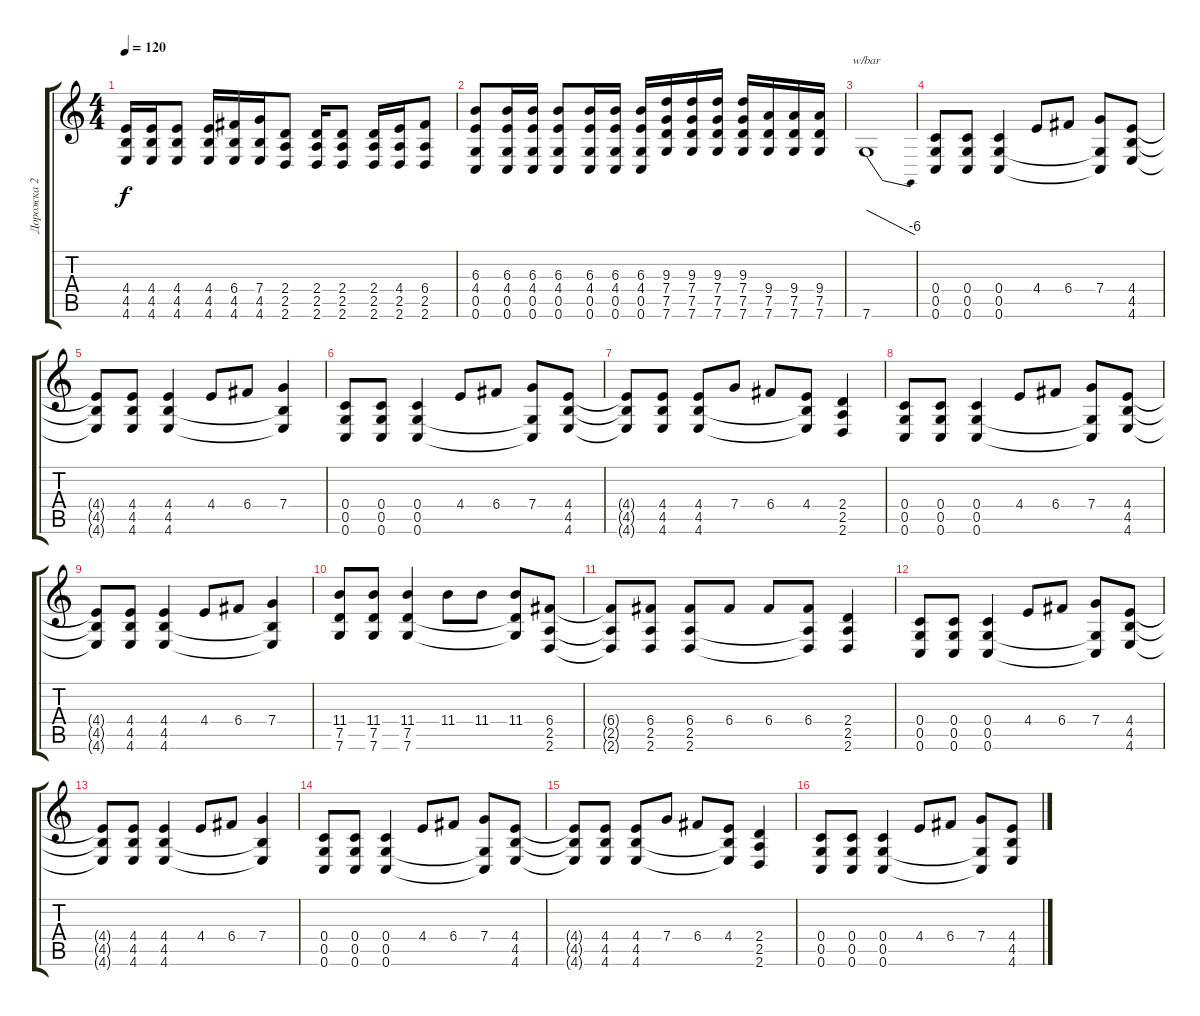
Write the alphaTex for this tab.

\track ("Дорожка 2" "Дорожка 2") {instrument distortionguitar}
\staff {score tabs}
\tuning (D4 A3 F3 C3 G2 C2) {hide}
\ts (4 4)
\tempo 120
\clef g2
\ks c
(4.4 4.5 4.6).16{dy f} (4.4 4.5 4.6).16 (4.4 4.5 4.6).8 (4.4 4.5 4.6).16 (6.4 4.5 4.6).16 (7.4 4.5 4.6).16 (2.4 2.5 2.6).8 (2.4 2.5 2.6).16 (2.4 2.5 2.6).8 (2.4 2.5 2.6).16 (4.4 2.5 2.6).16 (6.4 2.5 2.6).8 |
(6.3 4.4 0.5 0.6).8 (6.3 4.4 0.5 0.6).16 (6.3 4.4 0.5 0.6).16 (6.3 4.4 0.5 0.6).8 (6.3 4.4 0.5 0.6).16 (6.3 4.4 0.5 0.6).16 (6.3 4.4 0.5 0.6).16 (9.3 7.4 7.5 7.6).16 (9.3 7.4 7.5 7.6).16 (9.3 7.4 7.5 7.6).16 (9.3 7.4 7.5 7.6).16 (9.4 7.5 7.6).16 (9.4 7.5 7.6).16 (9.4 7.5 7.6).16 |
7.6.1{tbe (dive default 0 0 60 -24)} |
(0.4 0.5 0.6).8 (0.4 0.5 0.6).8 (0.4 0.5 0.6).4 4.4.8 6.4.8 (7.4 0.5{t} 0.6{t}).8 (4.4 4.5 4.6).8 |
(4.4{t} 4.5{t} 4.6{t}).8 (4.4 4.5 4.6).8 (4.4 4.5 4.6).4 4.4.8 6.4.8 (7.4 4.5{t} 4.6{t}).4 |
(0.4 0.5 0.6).8 (0.4 0.5 0.6).8 (0.4 0.5 0.6).4 4.4.8 6.4.8 (7.4 0.5{t} 0.6{t}).8 (4.4 4.5 4.6).8 |
(4.4{t} 4.5{t} 4.6{t}).8 (4.4 4.5 4.6).8 (4.4 4.5 4.6).8 7.4.8 6.4.8 (4.4 4.5{t} 4.6{t}).8 (2.4 2.5 2.6).4 |
(0.4 0.5 0.6).8 (0.4 0.5 0.6).8 (0.4 0.5 0.6).4 4.4.8 6.4.8 (7.4 0.5{t} 0.6{t}).8 (4.4 4.5 4.6).8 |
(4.4{t} 4.5{t} 4.6{t}).8 (4.4 4.5 4.6).8 (4.4 4.5 4.6).4 4.4.8 6.4.8 (7.4 4.5{t} 4.6{t}).4 |
(11.4 7.5 7.6).8 (11.4 7.5 7.6).8 (11.4 7.5 7.6).4 11.4.8 11.4.8 (11.4 7.5{t} 7.6{t}).8 (6.4 2.5 2.6).8 |
(6.4{t} 2.5{t} 2.6{t}).8 (6.4 2.5 2.6).8 (6.4 2.5 2.6).8 6.4.8 6.4.8 (6.4 2.5{t} 2.6{t}).8 (2.4 2.5 2.6).4 |
(0.4 0.5 0.6).8 (0.4 0.5 0.6).8 (0.4 0.5 0.6).4 4.4.8 6.4.8 (7.4 0.5{t} 0.6{t}).8 (4.4 4.5 4.6).8 |
(4.4{t} 4.5{t} 4.6{t}).8 (4.4 4.5 4.6).8 (4.4 4.5 4.6).4 4.4.8 6.4.8 (7.4 4.5{t} 4.6{t}).4 |
(0.4 0.5 0.6).8 (0.4 0.5 0.6).8 (0.4 0.5 0.6).4 4.4.8 6.4.8 (7.4 0.5{t} 0.6{t}).8 (4.4 4.5 4.6).8 |
(4.4{t} 4.5{t} 4.6{t}).8 (4.4 4.5 4.6).8 (4.4 4.5 4.6).8 7.4.8 6.4.8 (4.4 4.5{t} 4.6{t}).8 (2.4 2.5 2.6).4 |
(0.4 0.5 0.6).8 (0.4 0.5 0.6).8 (0.4 0.5 0.6).4 4.4.8 6.4.8 (7.4 0.5{t} 0.6{t}).8 (4.4 4.5 4.6).8
